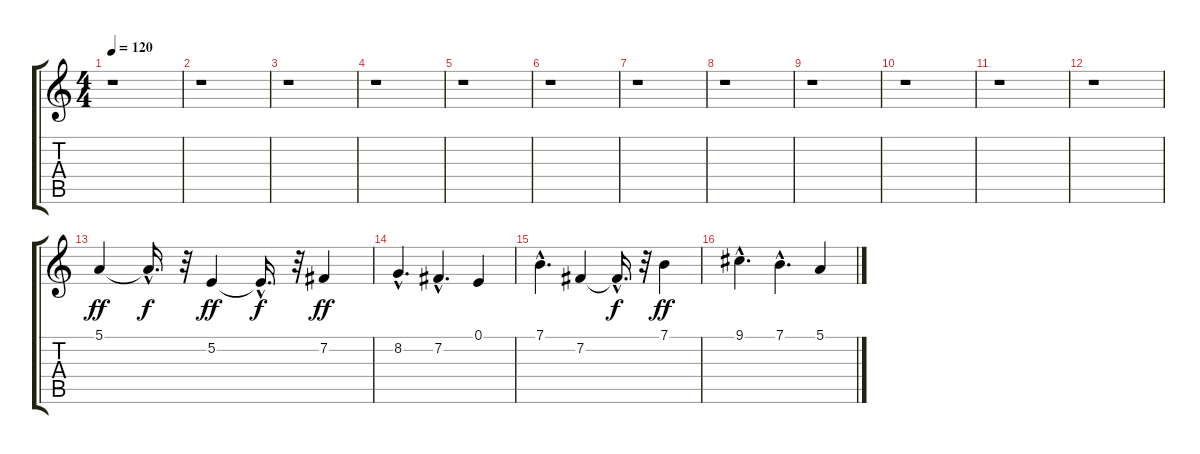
\track "" {instrument stringensemble1}
\staff {score tabs}
\tuning (E4 B3 G3 D3 A2 E2) {hide}
\ts (4 4)
\tempo 120
\clef g2
\ks c
r.1{dy f} |
r.1 |
r.1 |
r.1 |
r.1 |
r.1 |
r.1 |
r.1 |
r.1 |
r.1 |
r.1 |
r.1 |
5.1.4{dy ff} 5.1{hac t}.16{d dy f} r.32 5.2.4{dy ff} 5.2{hac t}.16{d dy f} r.32 7.2.4{dy ff} |
8.2{hac}.4{d} 7.2{hac}.4{d} 0.1.4 |
7.1{hac}.4{d} 7.2.4 7.2{hac t}.16{d dy f} r.32 7.1.4{dy ff} |
9.1{hac}.4{d} 7.1{hac}.4{d} 5.1.4
